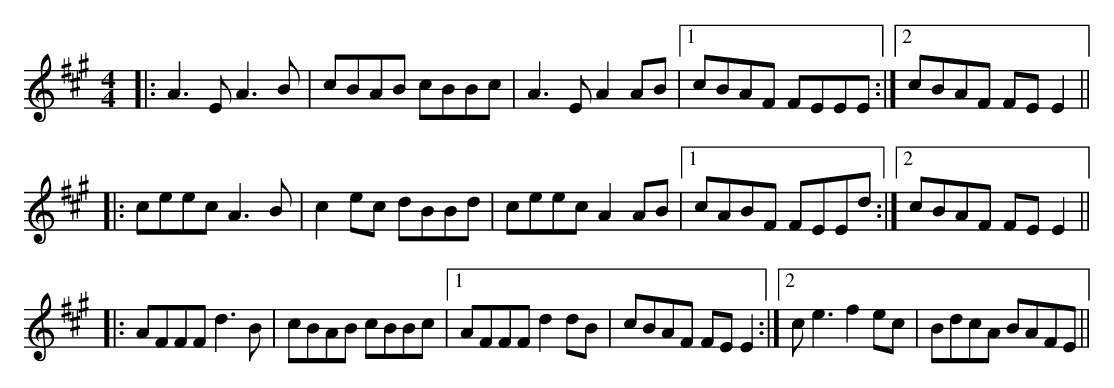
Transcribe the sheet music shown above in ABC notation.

X:1
M:4/4
K:A
|:A3E A3B|cBAB cBBc|A3E A2AB|1 cBAF FEEE:|2 cBAF FEE2||
|:ceec A3B|c2ec dBBd|ceec A2AB|1 cABF FEEd:|2 cBAF FEE2||
|:AFFF d3B|cBAB cBBc|1 AFFF d2dB|cBAF FEE2:|2 ce3 f2ec|BdcA BAFE||
